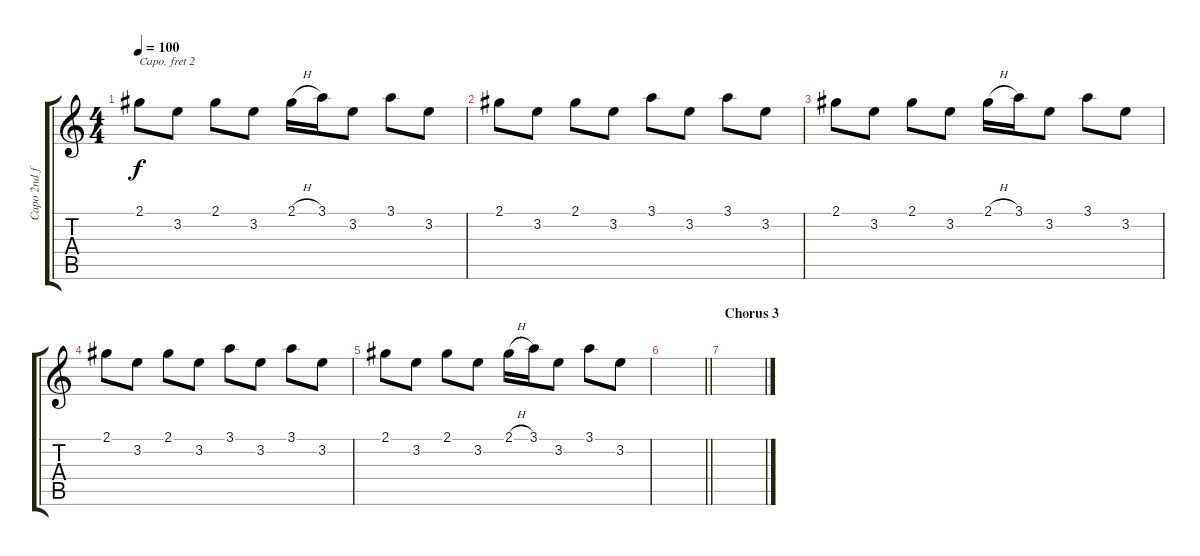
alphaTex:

\track ("Capo 2nd fret, fuzz on" "Capo 2nd f") {instrument overdrivenguitar}
\staff {score tabs}
\capo 2
\tuning (E4 B3 G3 D3 A2 E2) {hide}
\ts (4 4)
\tempo 100
\clef g2
\ks c
2.1.8{dy f} 3.2.8 2.1.8 3.2.8 2.1{h}.16 3.1.16 3.2.8 3.1.8 3.2.8 |
2.1.8 3.2.8 2.1.8 3.2.8 3.1.8 3.2.8 3.1.8 3.2.8 |
2.1.8 3.2.8 2.1.8 3.2.8 2.1{h}.16 3.1.16 3.2.8 3.1.8 3.2.8 |
2.1.8 3.2.8 2.1.8 3.2.8 3.1.8 3.2.8 3.1.8 3.2.8 |
2.1.8 3.2.8 2.1.8 3.2.8 2.1{h}.16 3.1.16 3.2.8 3.1.8 3.2.8 |
\barLineRight lightlight
|
\section ("" "Chorus 3")
